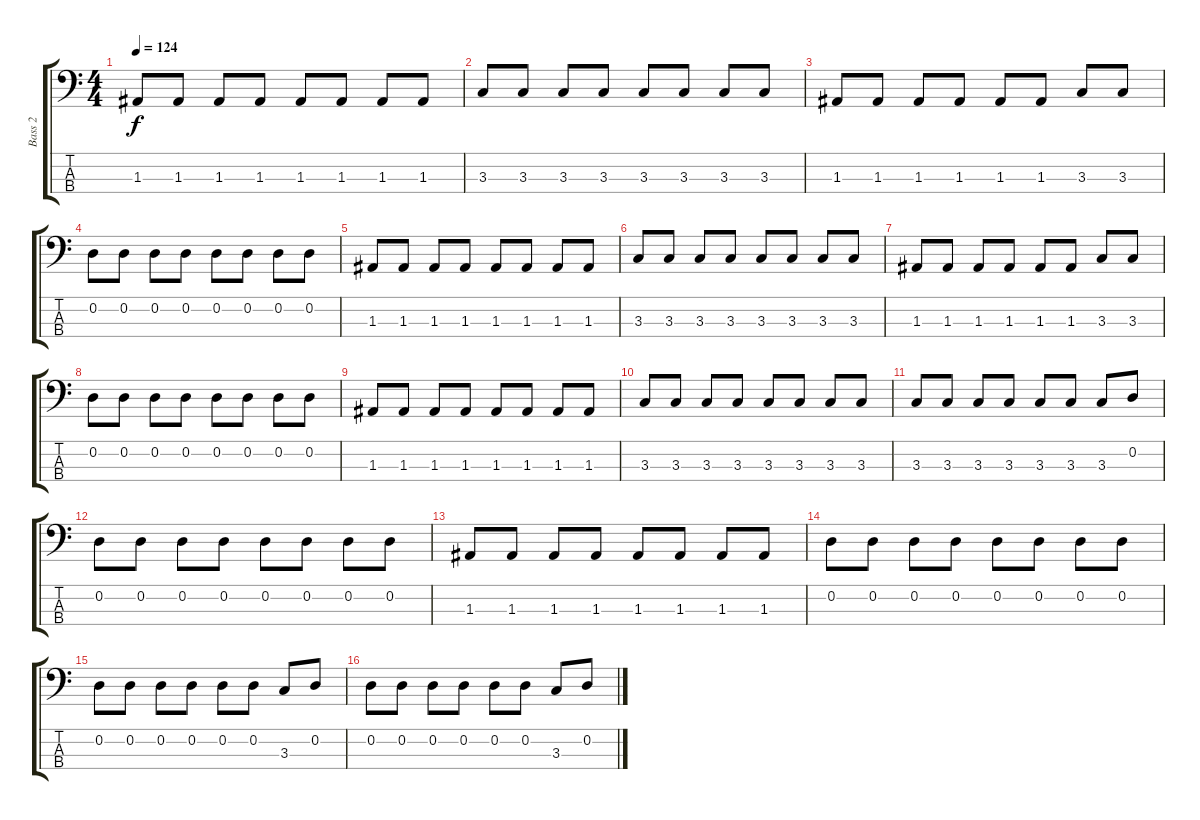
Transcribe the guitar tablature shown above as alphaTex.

\track ("Bass 2" "Bass 2") {instrument electricbassfinger}
\staff {score tabs}
\tuning (G2 D2 A1 E1) {hide}
\ts (4 4)
\tempo 124
\clef f4
\ks c
1.3.8{dy f} 1.3.8 1.3.8 1.3.8 1.3.8 1.3.8 1.3.8 1.3.8 |
3.3.8 3.3.8 3.3.8 3.3.8 3.3.8 3.3.8 3.3.8 3.3.8 |
1.3.8 1.3.8 1.3.8 1.3.8 1.3.8 1.3.8 3.3.8 3.3.8 |
0.2.8 0.2.8 0.2.8 0.2.8 0.2.8 0.2.8 0.2.8 0.2.8 |
1.3.8 1.3.8 1.3.8 1.3.8 1.3.8 1.3.8 1.3.8 1.3.8 |
3.3.8 3.3.8 3.3.8 3.3.8 3.3.8 3.3.8 3.3.8 3.3.8 |
1.3.8 1.3.8 1.3.8 1.3.8 1.3.8 1.3.8 3.3.8 3.3.8 |
0.2.8 0.2.8 0.2.8 0.2.8 0.2.8 0.2.8 0.2.8 0.2.8 |
1.3.8 1.3.8 1.3.8 1.3.8 1.3.8 1.3.8 1.3.8 1.3.8 |
3.3.8 3.3.8 3.3.8 3.3.8 3.3.8 3.3.8 3.3.8 3.3.8 |
3.3.8 3.3.8 3.3.8 3.3.8 3.3.8 3.3.8 3.3.8 0.2.8 |
0.2.8 0.2.8 0.2.8 0.2.8 0.2.8 0.2.8 0.2.8 0.2.8 |
1.3.8 1.3.8 1.3.8 1.3.8 1.3.8 1.3.8 1.3.8 1.3.8 |
0.2.8 0.2.8 0.2.8 0.2.8 0.2.8 0.2.8 0.2.8 0.2.8 |
0.2.8 0.2.8 0.2.8 0.2.8 0.2.8 0.2.8 3.3.8 0.2.8 |
0.2.8 0.2.8 0.2.8 0.2.8 0.2.8 0.2.8 3.3.8 0.2.8
